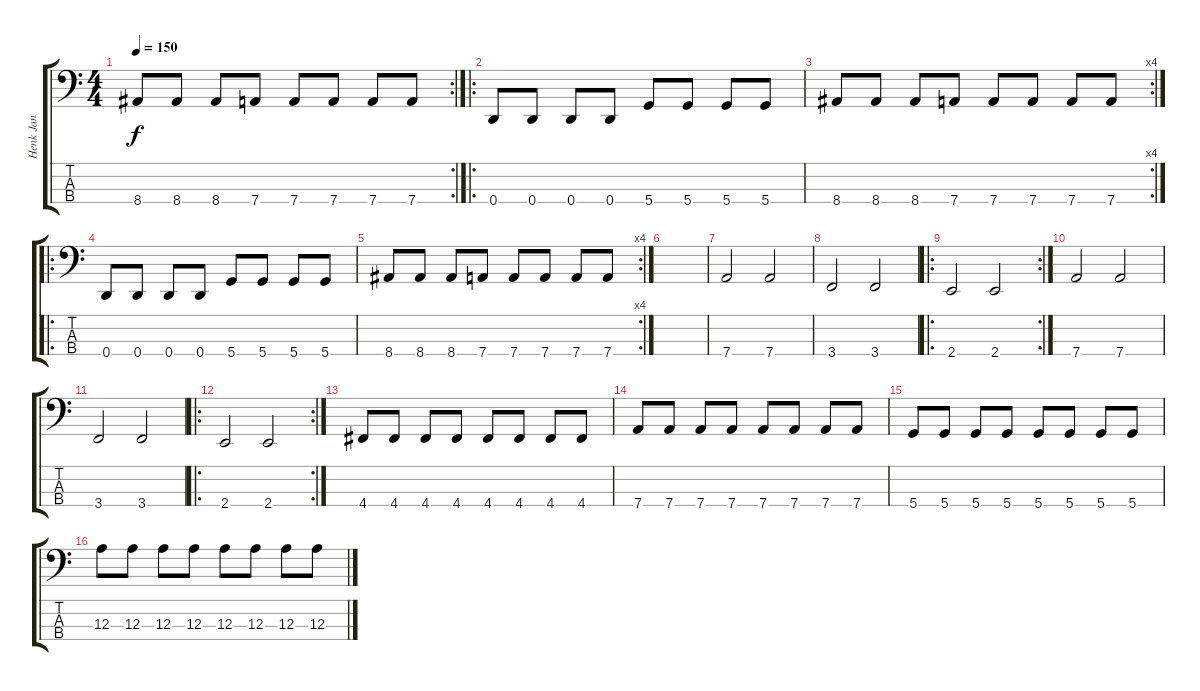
\track ("Henk Jan" "Henk Jan") {instrument electricbassfinger}
\staff {score tabs}
\tuning (G2 D2 A1 D1) {hide}
\rc 2
\ts (4 4)
\tempo 150
\clef f4
\ks c
8.4.8{dy f} 8.4.8 8.4.8 7.4.8 7.4.8 7.4.8 7.4.8 7.4.8 |
\ro
0.4.8 0.4.8 0.4.8 0.4.8 5.4.8 5.4.8 5.4.8 5.4.8 |
\rc 4
8.4.8 8.4.8 8.4.8 7.4.8 7.4.8 7.4.8 7.4.8 7.4.8 |
\ro
0.4.8 0.4.8 0.4.8 0.4.8 5.4.8 5.4.8 5.4.8 5.4.8 |
\rc 4
8.4.8 8.4.8 8.4.8 7.4.8 7.4.8 7.4.8 7.4.8 7.4.8 |
|
7.4.2 7.4.2 |
3.4.2 3.4.2 |
\ro
\rc 2
2.4.2 2.4.2 |
7.4.2 7.4.2 |
3.4.2 3.4.2 |
\ro
\rc 2
2.4.2 2.4.2 |
4.4.8 4.4.8 4.4.8 4.4.8 4.4.8 4.4.8 4.4.8 4.4.8 |
7.4.8 7.4.8 7.4.8 7.4.8 7.4.8 7.4.8 7.4.8 7.4.8 |
5.4.8 5.4.8 5.4.8 5.4.8 5.4.8 5.4.8 5.4.8 5.4.8 |
12.3.8 12.3.8 12.3.8 12.3.8 12.3.8 12.3.8 12.3.8 12.3.8
